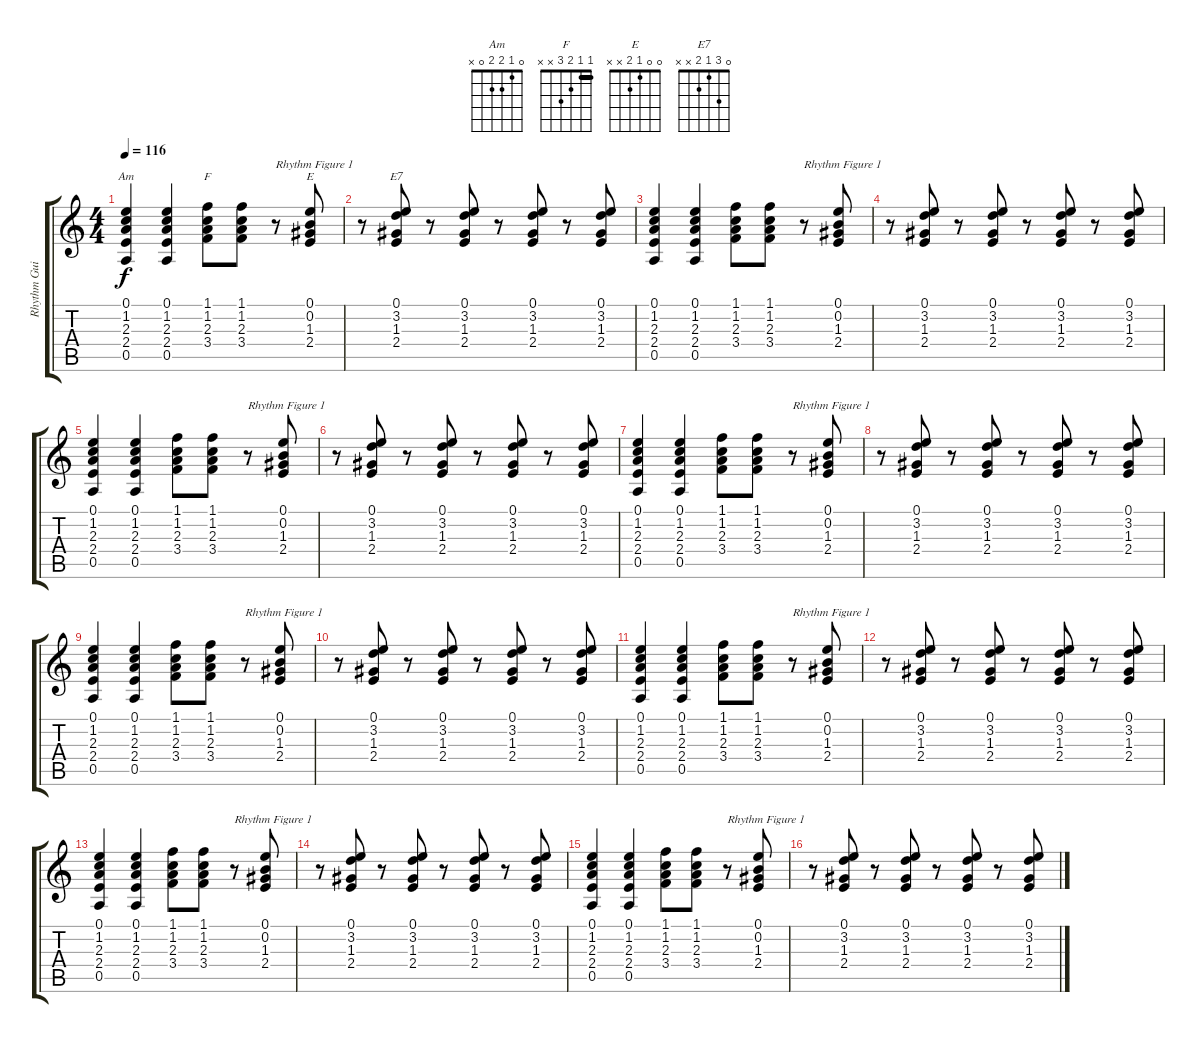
\track ("Rhythm Guitar 2" "Rhythm Gui") {instrument acousticguitarsteel}
\staff {score tabs}
\tuning (E4 B3 G3 D3 A2 E2) {hide}
\chord ("Am" 0 1 2 2 0 x)
\chord ("F" 1 1 2 3 x x) {barre 1}
\chord ("E" 0 0 1 2 x x)
\chord ("E7" 0 3 1 2 x x)
\ts (4 4)
\tempo 116
\clef g2
\ks c
(0.1 1.2 2.3 2.4 0.5).4{ch "Am" dy f} (0.1 1.2 2.3 2.4 0.5).4 (1.1 1.2 2.3 3.4).8{ch "F"} (1.1 1.2 2.3 3.4).8 r.8{txt "Rhythm Figure 1"} (0.1 0.2 1.3 2.4).8{ch "E"} |
r.8 (0.1 3.2 1.3 2.4).8{ch "E7"} r.8 (0.1 3.2 1.3 2.4).8 r.8 (0.1 3.2 1.3 2.4).8 r.8 (0.1 3.2 1.3 2.4).8 |
(0.1 1.2 2.3 2.4 0.5).4 (0.1 1.2 2.3 2.4 0.5).4 (1.1 1.2 2.3 3.4).8 (1.1 1.2 2.3 3.4).8 r.8{txt "Rhythm Figure 1"} (0.1 0.2 1.3 2.4).8 |
r.8 (0.1 3.2 1.3 2.4).8 r.8 (0.1 3.2 1.3 2.4).8 r.8 (0.1 3.2 1.3 2.4).8 r.8 (0.1 3.2 1.3 2.4).8 |
(0.1 1.2 2.3 2.4 0.5).4 (0.1 1.2 2.3 2.4 0.5).4 (1.1 1.2 2.3 3.4).8 (1.1 1.2 2.3 3.4).8 r.8{txt "Rhythm Figure 1"} (0.1 0.2 1.3 2.4).8 |
r.8 (0.1 3.2 1.3 2.4).8 r.8 (0.1 3.2 1.3 2.4).8 r.8 (0.1 3.2 1.3 2.4).8 r.8 (0.1 3.2 1.3 2.4).8 |
(0.1 1.2 2.3 2.4 0.5).4 (0.1 1.2 2.3 2.4 0.5).4 (1.1 1.2 2.3 3.4).8 (1.1 1.2 2.3 3.4).8 r.8{txt "Rhythm Figure 1"} (0.1 0.2 1.3 2.4).8 |
r.8 (0.1 3.2 1.3 2.4).8 r.8 (0.1 3.2 1.3 2.4).8 r.8 (0.1 3.2 1.3 2.4).8 r.8 (0.1 3.2 1.3 2.4).8 |
(0.1 1.2 2.3 2.4 0.5).4 (0.1 1.2 2.3 2.4 0.5).4 (1.1 1.2 2.3 3.4).8 (1.1 1.2 2.3 3.4).8 r.8{txt "Rhythm Figure 1"} (0.1 0.2 1.3 2.4).8 |
r.8 (0.1 3.2 1.3 2.4).8 r.8 (0.1 3.2 1.3 2.4).8 r.8 (0.1 3.2 1.3 2.4).8 r.8 (0.1 3.2 1.3 2.4).8 |
(0.1 1.2 2.3 2.4 0.5).4 (0.1 1.2 2.3 2.4 0.5).4 (1.1 1.2 2.3 3.4).8 (1.1 1.2 2.3 3.4).8 r.8{txt "Rhythm Figure 1"} (0.1 0.2 1.3 2.4).8 |
r.8 (0.1 3.2 1.3 2.4).8 r.8 (0.1 3.2 1.3 2.4).8 r.8 (0.1 3.2 1.3 2.4).8 r.8 (0.1 3.2 1.3 2.4).8 |
(0.1 1.2 2.3 2.4 0.5).4 (0.1 1.2 2.3 2.4 0.5).4 (1.1 1.2 2.3 3.4).8 (1.1 1.2 2.3 3.4).8 r.8{txt "Rhythm Figure 1"} (0.1 0.2 1.3 2.4).8 |
r.8 (0.1 3.2 1.3 2.4).8 r.8 (0.1 3.2 1.3 2.4).8 r.8 (0.1 3.2 1.3 2.4).8 r.8 (0.1 3.2 1.3 2.4).8 |
(0.1 1.2 2.3 2.4 0.5).4 (0.1 1.2 2.3 2.4 0.5).4 (1.1 1.2 2.3 3.4).8 (1.1 1.2 2.3 3.4).8 r.8{txt "Rhythm Figure 1"} (0.1 0.2 1.3 2.4).8 |
r.8 (0.1 3.2 1.3 2.4).8 r.8 (0.1 3.2 1.3 2.4).8 r.8 (0.1 3.2 1.3 2.4).8 r.8 (0.1 3.2 1.3 2.4).8
